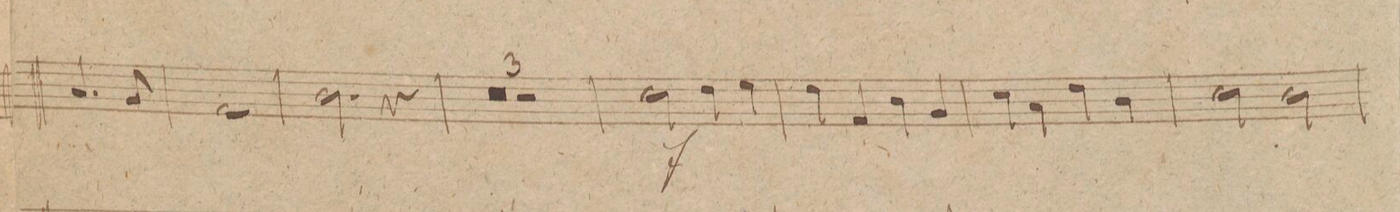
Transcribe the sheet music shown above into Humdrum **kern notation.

**kern	**dynam
*I"Oboi 2do	*
*clefG2	*
*k[f#c#g#]	*
*met(c|)	*
*M2/2	*
4.a/	.
8g#/	.
=202	=202
1f#	.
=203	=203
2.b\	.
4r	.
=204	=204
0r	.
=205	=205
=206	=206
1r	.
=207	=207
2dd\	f
4dd\	.
4ee\	.
=208	=208
4dd\	.
4f#/	.
4b\	.
4g#/	.
=209	=209
4cc#\	.
4a\	.
4dd\	.
4b\	.
=210	=210
2cc#\	.
2b\	.
=211	=211
*-	*-
